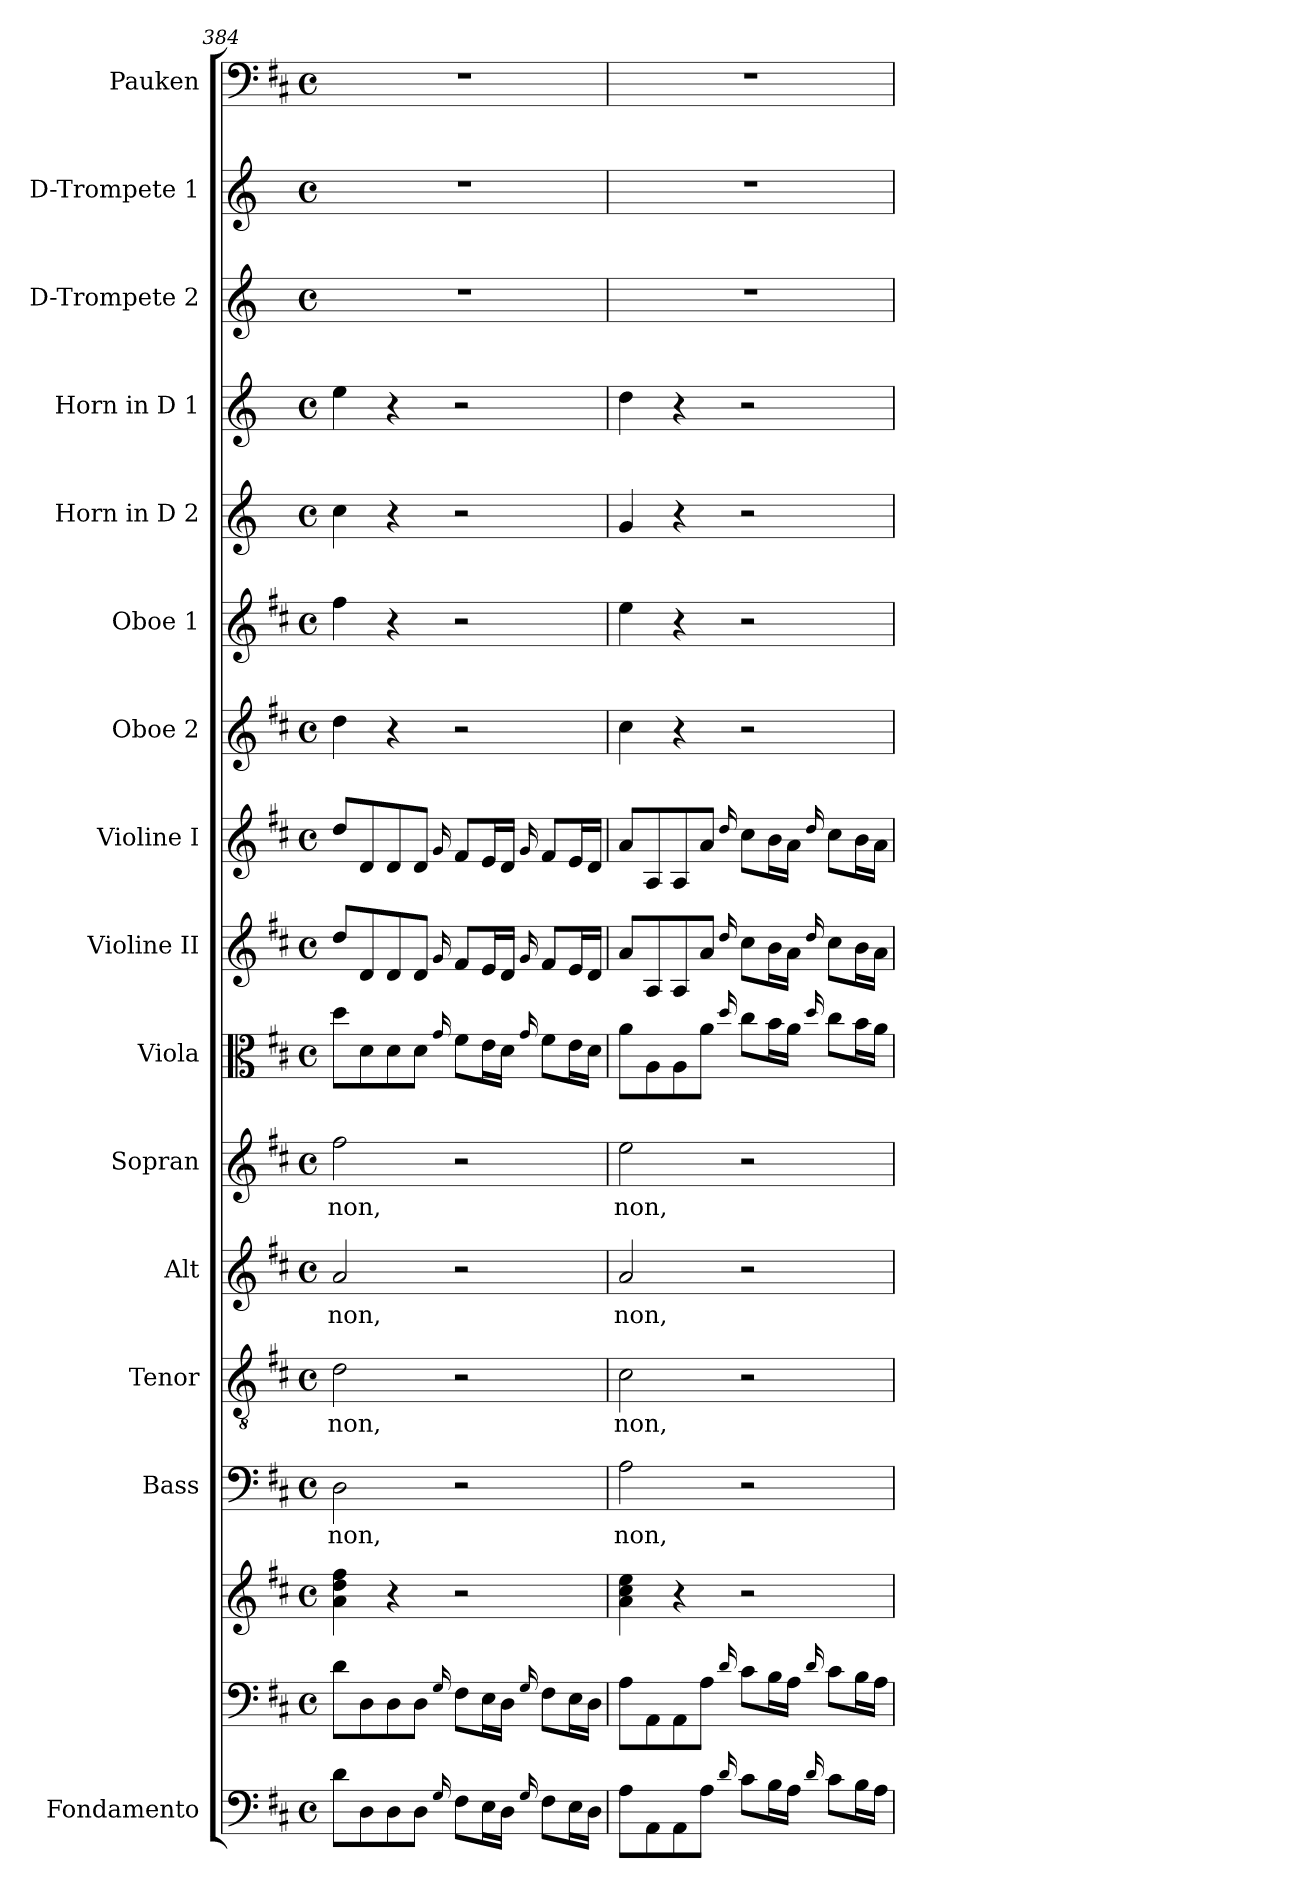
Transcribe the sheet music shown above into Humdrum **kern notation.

**kern	**kern	**kern	**kern	**text	**kern	**text	**kern	**text	**kern	**text	**kern	**kern	**kern	**kern	**kern	**kern	**kern	**kern	**kern	**kern
*part16	*part15	*part15	*part14	*part14	*part13	*part13	*part12	*part12	*part11	*part11	*part10	*part9	*part8	*part7	*part6	*part5	*part4	*part3	*part2	*part1
*staff17	*staff16	*staff15	*staff14	*staff14	*staff13	*staff13	*staff12	*staff12	*staff11	*staff11	*staff10	*staff9	*staff8	*staff7	*staff6	*staff5	*staff4	*staff3	*staff2	*staff1
*I"Fondamento	*	*	*I"Bass	*	*I"Tenor	*	*I"Alt	*	*I"Sopran	*	*I"Viola	*I"Violine II	*I"Violine I	*I"Oboe 2	*I"Oboe 1	*I"Horn in D 2	*I"Horn in D 1	*I"D-Trompete 2	*I"D-Trompete 1	*I"Pauken
*I'F.	*	*	*I'B.	*	*I'T.	*	*I'A.	*	*I'S.	*	*I'Vla.	*I'Vl. II	*I'Vl. I	*I'Ob. 2	*I'Ob. 1	*	*	*I'D Trp. 2	*I'D Trp. 1	*I'Pk.
*clefF4	*clefF4	*clefG2	*clefF4	*	*clefGv2	*	*clefG2	*	*clefG2	*	*clefC3	*clefG2	*clefG2	*clefG2	*clefG2	*clefG2	*clefG2	*clefG2	*clefG2	*clefF4
*ITrd7c12	*	*	*	*	*	*	*	*	*	*	*	*	*	*	*	*ITrd6c10	*ITrd6c10	*ITrd-1c-2	*ITrd-1c-2	*
*k[f#c#]	*k[f#c#]	*k[f#c#]	*k[f#c#]	*	*k[f#c#]	*	*k[f#c#]	*	*k[f#c#]	*	*k[f#c#]	*k[f#c#]	*k[f#c#]	*k[f#c#]	*k[f#c#]	*k[f#c#]	*k[f#c#]	*k[f#c#]	*k[f#c#]	*k[f#c#]
*D:	*D:	*D:	*D:	*	*D:	*	*D:	*	*D:	*	*D:	*D:	*D:	*D:	*D:	*D:	*D:	*D:	*D:	*D:
*M4/4	*M4/4	*M4/4	*M4/4	*	*M4/4	*	*M4/4	*	*M4/4	*	*M4/4	*M4/4	*M4/4	*M4/4	*M4/4	*M4/4	*M4/4	*M4/4	*M4/4	*M4/4
*met(c)	*met(c)	*met(c)	*met(c)	*	*met(c)	*	*met(c)	*	*met(c)	*	*met(c)	*met(c)	*met(c)	*met(c)	*met(c)	*met(c)	*met(c)	*met(c)	*met(c)	*met(c)
=384	=384	=384	=384	=384	=384	=384	=384	=384	=384	=384	=384	=384	=384	=384	=384	=384	=384	=384	=384	=384
!	!	!	!	!LO:LY:b	!	!LO:LY:b	!	!LO:LY:b	!	!LO:LY:b	!	!	!	!	!	!	!	!	!	!
8D\L	8d\L	4a\ 4dd\ 4ff#\	2D\	non,	2d\	non,	2a/	non,	2ff#\	non,	8dd\L	8dd/L	8dd/L	4dd\	4ff#\	4d\	4f#\	1r	1r	1r
8DD\	8D\	.	.	.	.	.	.	.	.	.	8d\	8d/	8d/	.	.	.	.	.	.	.
8DD\	8D\	4r	.	.	.	.	.	.	.	.	8d\	8d/	8d/	4r	4r	4r	4r	.	.	.
8DD\J	8D\J	.	.	.	.	.	.	.	.	.	8d\J	8d/J	8d/J	.	.	.	.	.	.	.
16qqGG/	16qqG/	.	.	.	.	.	.	.	.	.	16qqg/	16qqg/	16qqg/	.	.	.	.	.	.	.
8FF#\L	8F#\L	2r	2r	.	2r	.	2r	.	2r	.	8f#\L	8f#/L	8f#/L	2r	2r	2r	2r	.	.	.
16EE\L	16E\L	.	.	.	.	.	.	.	.	.	16e\L	16e/L	16e/L	.	.	.	.	.	.	.
16DD\JJ	16D\JJ	.	.	.	.	.	.	.	.	.	16d\JJ	16d/JJ	16d/JJ	.	.	.	.	.	.	.
16qqGG/	16qqG/	.	.	.	.	.	.	.	.	.	16qqg/	16qqg/	16qqg/	.	.	.	.	.	.	.
8FF#\L	8F#\L	.	.	.	.	.	.	.	.	.	8f#\L	8f#/L	8f#/L	.	.	.	.	.	.	.
16EE\L	16E\L	.	.	.	.	.	.	.	.	.	16e\L	16e/L	16e/L	.	.	.	.	.	.	.
16DD\JJ	16D\JJ	.	.	.	.	.	.	.	.	.	16d\JJ	16d/JJ	16d/JJ	.	.	.	.	.	.	.
=385	=385	=385	=385	=385	=385	=385	=385	=385	=385	=385	=385	=385	=385	=385	=385	=385	=385	=385	=385	=385
!	!	!	!	!LO:LY:b	!	!LO:LY:b	!	!LO:LY:b	!	!LO:LY:b	!	!	!	!	!	!	!	!	!	!
8AA\L	8A\L	4a\ 4cc#\ 4ee\	2A\	non,	2c#\	non,	2a/	non,	2ee\	non,	8a\L	8a/L	8a/L	4cc#\	4ee\	4A/	4e\	1r	1r	1r
8AAA\	8AA\	.	.	.	.	.	.	.	.	.	8A\	8A/	8A/	.	.	.	.	.	.	.
8AAA\	8AA\	4r	.	.	.	.	.	.	.	.	8A\	8A/	8A/	4r	4r	4r	4r	.	.	.
8AA\J	8A\J	.	.	.	.	.	.	.	.	.	8a\J	8a/J	8a/J	.	.	.	.	.	.	.
16qqD/	16qqd/	.	.	.	.	.	.	.	.	.	16qqdd/	16qqdd/	16qqdd/	.	.	.	.	.	.	.
8C#\L	8c#\L	2r	2r	.	2r	.	2r	.	2r	.	8cc#\L	8cc#\L	8cc#\L	2r	2r	2r	2r	.	.	.
16BB\L	16B\L	.	.	.	.	.	.	.	.	.	16b\L	16b\L	16b\L	.	.	.	.	.	.	.
16AA\JJ	16A\JJ	.	.	.	.	.	.	.	.	.	16a\JJ	16a\JJ	16a\JJ	.	.	.	.	.	.	.
16qqD/	16qqd/	.	.	.	.	.	.	.	.	.	16qqdd/	16qqdd/	16qqdd/	.	.	.	.	.	.	.
8C#\L	8c#\L	.	.	.	.	.	.	.	.	.	8cc#\L	8cc#\L	8cc#\L	.	.	.	.	.	.	.
16BB\L	16B\L	.	.	.	.	.	.	.	.	.	16b\L	16b\L	16b\L	.	.	.	.	.	.	.
16AA\JJ	16A\JJ	.	.	.	.	.	.	.	.	.	16a\JJ	16a\JJ	16a\JJ	.	.	.	.	.	.	.
=	=	=	=	=	=	=	=	=	=	=	=	=	=	=	=	=	=	=	=	=
*-	*-	*-	*-	*-	*-	*-	*-	*-	*-	*-	*-	*-	*-	*-	*-	*-	*-	*-	*-	*-
